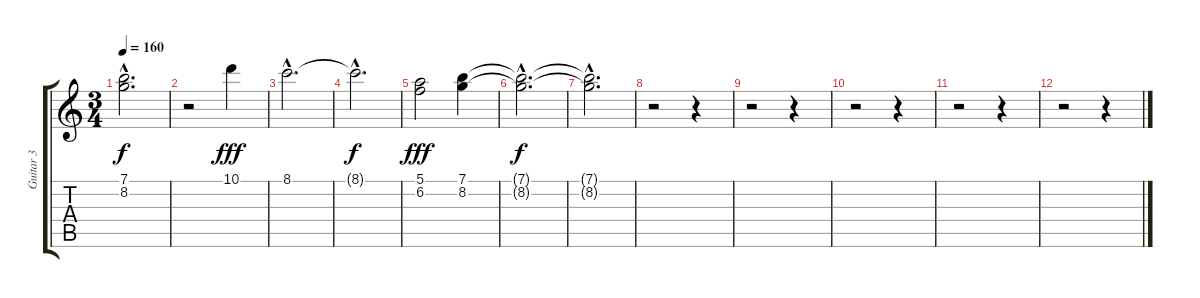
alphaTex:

\track ("Guitar 3" "Guitar 3") {instrument overdrivenguitar}
\staff {score tabs}
\tuning (E4 B3 G3 D3 A2 E2) {hide}
\ts (3 4)
\tempo 160
\clef g2
\ks c
(7.1{hac t} 8.2{hac t}).2{d dy f} |
r.2 10.1.4{dy fff} |
8.1{hac}.2{d} |
8.1{hac t}.2{d dy f} |
(5.1 6.2).2{dy fff} (7.1 8.2).4 |
(7.1{hac t} 8.2{hac t}).2{d dy f} |
(7.1{hac t} 8.2{hac t}).2{d} |
r.2 r.4 |
r.2 r.4 |
r.2 r.4 |
r.2 r.4 |
r.2 r.4
